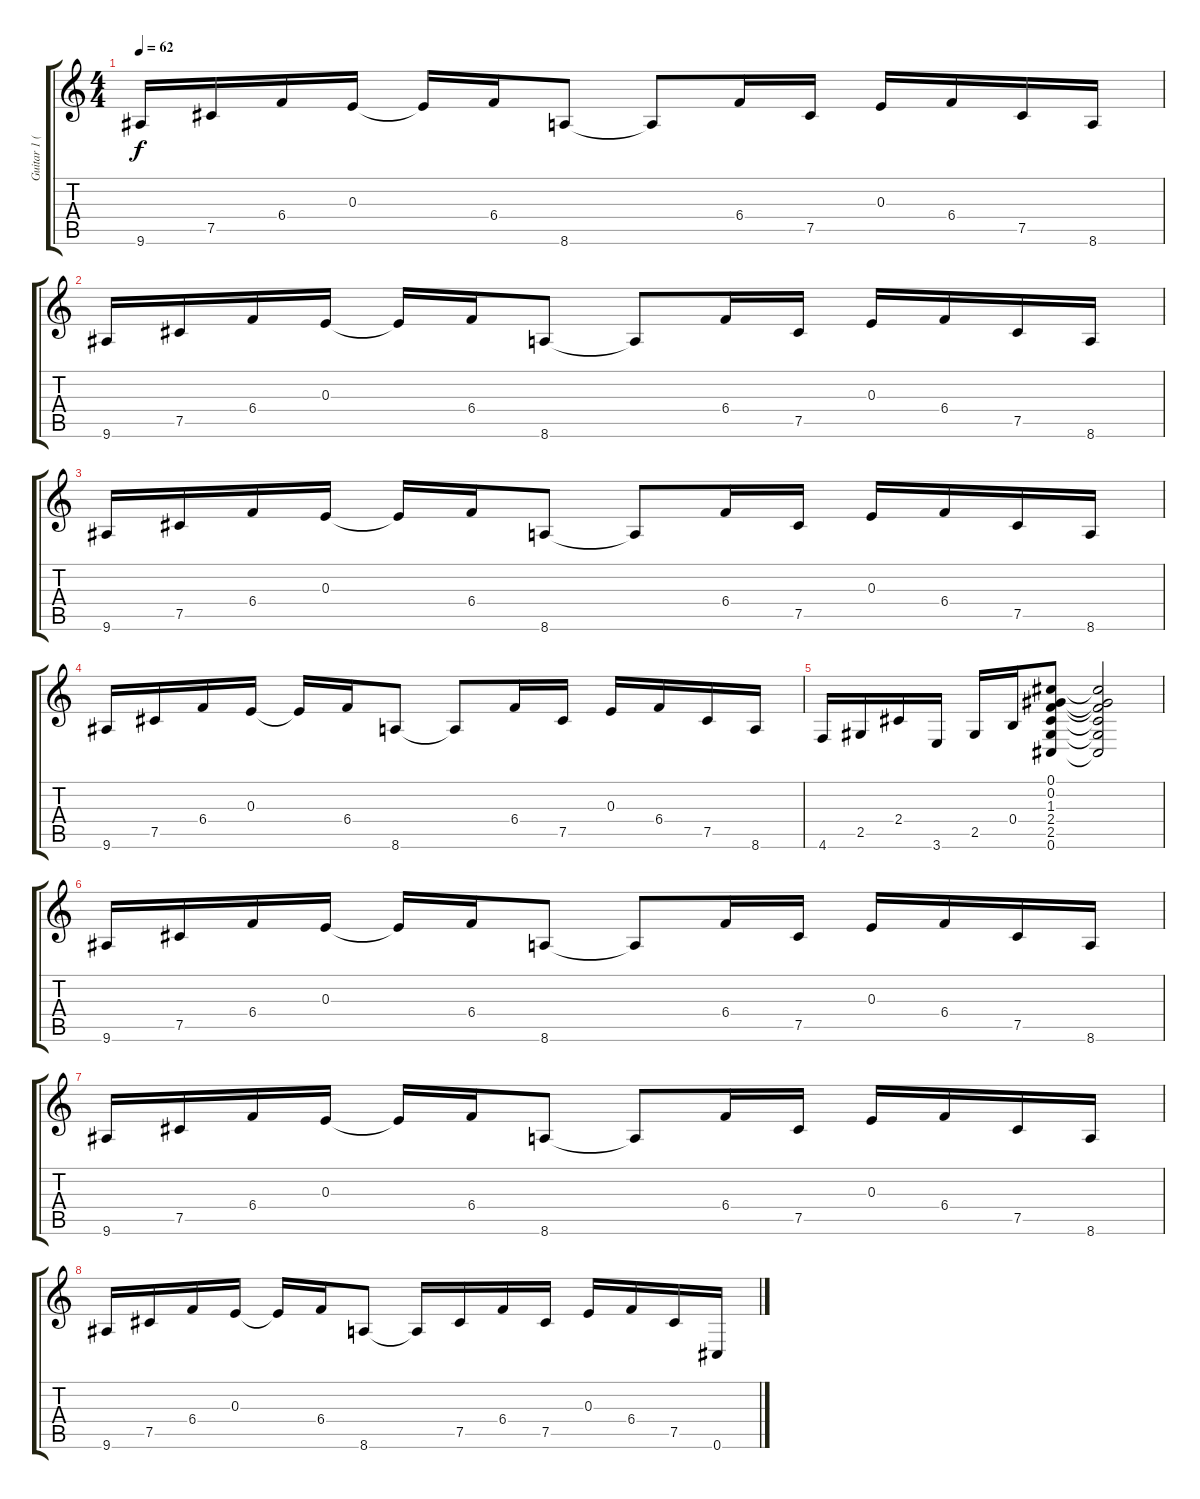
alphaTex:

\track ("Guitar 1 (clean)" "Guitar 1 (") {instrument acousticguitarsteel}
\staff {score tabs}
\tuning (Db4 Ab3 E3 B2 Gb2 Db2) {hide}
\ts (4 4)
\tempo 62
\clef g2
\ks c
9.6.16{dy f} 7.5.16 6.4.16 0.3.16 0.3{t}.16 6.4.16 8.6.8 8.6{t}.8 6.4.16 7.5.16 0.3.16 6.4.16 7.5.16 8.6.16 |
9.6.16 7.5.16 6.4.16 0.3.16 0.3{t}.16 6.4.16 8.6.8 8.6{t}.8 6.4.16 7.5.16 0.3.16 6.4.16 7.5.16 8.6.16 |
9.6.16 7.5.16 6.4.16 0.3.16 0.3{t}.16 6.4.16 8.6.8 8.6{t}.8 6.4.16 7.5.16 0.3.16 6.4.16 7.5.16 8.6.16 |
9.6.16 7.5.16 6.4.16 0.3.16 0.3{t}.16 6.4.16 8.6.8 8.6{t}.8 6.4.16 7.5.16 0.3.16 6.4.16 7.5.16 8.6.16 |
4.6.16 2.5.16 2.4.16 3.6.16 2.5.16 0.4.16 (0.1 0.2 1.3 2.4 2.5 0.6).8 (0.1{t} 0.2{t} 1.3{t} 2.4{t} 2.5{t} 0.6{t}).2 |
9.6.16 7.5.16 6.4.16 0.3.16 0.3{t}.16 6.4.16 8.6.8 8.6{t}.8 6.4.16 7.5.16 0.3.16 6.4.16 7.5.16 8.6.16 |
9.6.16 7.5.16 6.4.16 0.3.16 0.3{t}.16 6.4.16 8.6.8 8.6{t}.8 6.4.16 7.5.16 0.3.16 6.4.16 7.5.16 8.6.16 |
9.6.16 7.5.16 6.4.16 0.3.16 0.3{t}.16 6.4.16 8.6.8 8.6{t}.16 7.5.16 6.4.16 7.5.16 0.3.16 6.4.16 7.5.16 0.6{ss}.16
